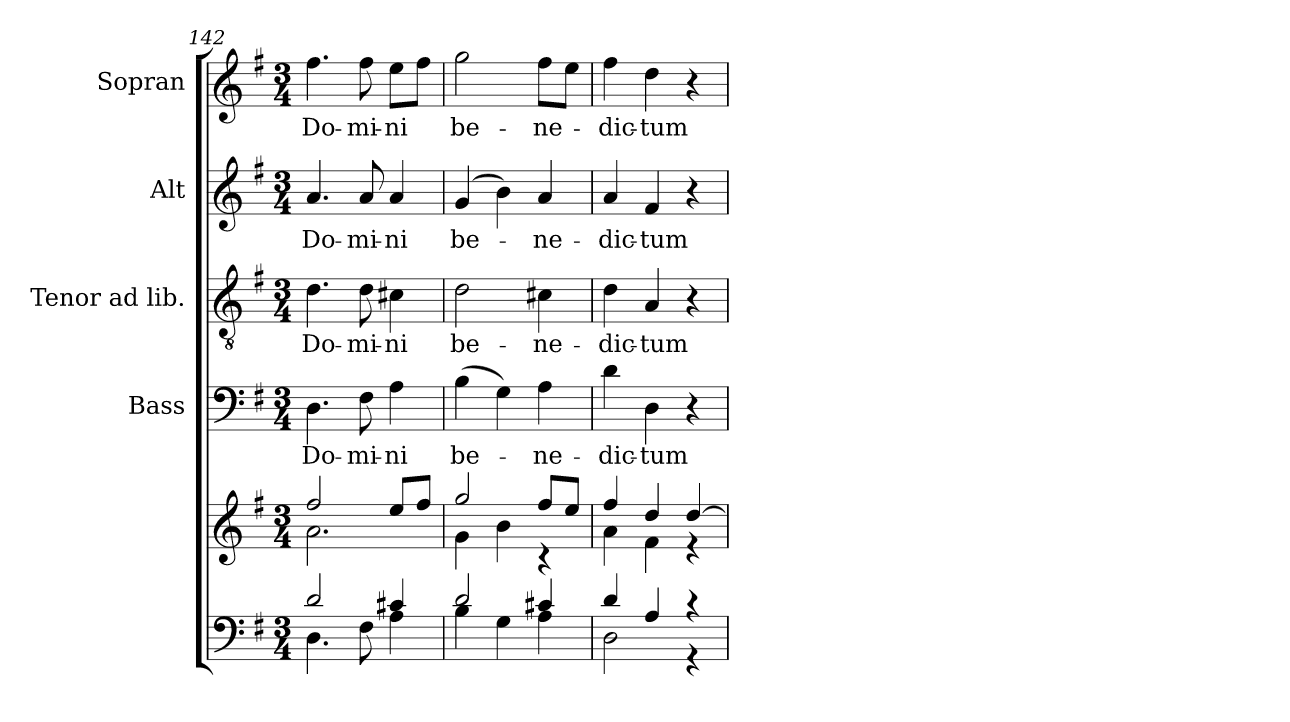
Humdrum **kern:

**kern	**kern	**kern	**text	**kern	**text	**kern	**text	**kern	**text
*part5	*part5	*part4	*part4	*part3	*part3	*part2	*part2	*part1	*part1
*staff6	*staff5	*staff4	*staff4	*staff3	*staff3	*staff2	*staff2	*staff1	*staff1
*	*	*I"Bass	*	*I"Tenor ad lib.	*	*I"Alt	*	*I"Sopran	*
*	*	*I'B.	*	*I'T.	*	*I'A.	*	*I'S.	*
*clefF4	*clefG2	*clefF4	*	*clefGv2	*	*clefG2	*	*clefG2	*
*k[f#]	*k[f#]	*k[f#]	*	*k[f#]	*	*k[f#]	*	*k[f#]	*
*G:	*G:	*G:	*	*G:	*	*G:	*	*G:	*
*M3/4	*M3/4	*M3/4	*	*M3/4	*	*M3/4	*	*M3/4	*
=142	=142	=142	=142	=142	=142	=142	=142	=142	=142
*^	*^	*	*	*	*	*	*	*	*
!	!	!	!	!	!LO:LY:b	!	!LO:LY:b	!	!LO:LY:b	!	!LO:LY:b
2d/	4.D\	2ff#/	2.a\	4.D\	Do-	4.d\	Do-	4.a/	Do-	4.ff#\	Do-
!	!	!	!	!	!LO:LY:b	!	!LO:LY:b	!	!LO:LY:b	!	!LO:LY:b
.	8F#\	.	.	8F#\	-mi-	8d\	-mi-	8a/	-mi-	8ff#\	-mi-
!	!	!	!	!	!LO:LY:b	!	!LO:LY:b	!	!LO:LY:b	!	!LO:LY:b
4c#X/	4A\	8ee/L	.	4A\	-ni	4c#X\	-ni	4a/	-ni	8ee\L	-ni
.	.	8ff#/J	.	.	.	.	.	.	.	8ff#\J	.
=143	=143	=143	=143	=143	=143	=143	=143	=143	=143	=143	=143
!	!	!	!	!	!LO:LY:b	!	!LO:LY:b	!	!LO:LY:b	!	!LO:LY:b
2d/	4B\	2gg/	4g\	(>4B\	be-	2d\	be-	(4g/	be-	2gg\	be-
.	4G\	.	4b\	4G\)	.	.	.	4b\)	.	.	.
!	!	!	!	!	!LO:LY:b	!	!LO:LY:b	!	!LO:LY:b	!	!LO:LY:b
4c#X/	4A\	8ff#/L	4rc	4A\	-ne-	4c#X\	-ne-	4a/	-ne-	8ff#\L	-ne-
.	.	8ee/J	.	.	.	.	.	.	.	8ee\J	.
=144	=144	=144	=144	=144	=144	=144	=144	=144	=144	=144	=144
!	!	!	!	!	!LO:LY:b	!	!LO:LY:b	!	!LO:LY:b	!	!LO:LY:b
4d/	2D\	4ff#/	4a\	4d\	-dic-	4d\	-dic-	4a/	-dic-	4ff#\	-dic-
!	!	!	!	!	!LO:LY:b	!	!LO:LY:b	!	!LO:LY:b	!	!LO:LY:b
4A/	.	4dd/	4f#\	4D\	-tum	4A/	-tum	4f#/	-tum	4dd\	-tum
4r	4r	[>4dd/	4re	4r	.	4r	.	4r	.	4r	.
*v	*v	*	*	*	*	*	*	*	*	*	*
*	*v	*v	*	*	*	*	*	*	*	*
=	=	=	=	=	=	=	=	=	=
*-	*-	*-	*-	*-	*-	*-	*-	*-	*-
